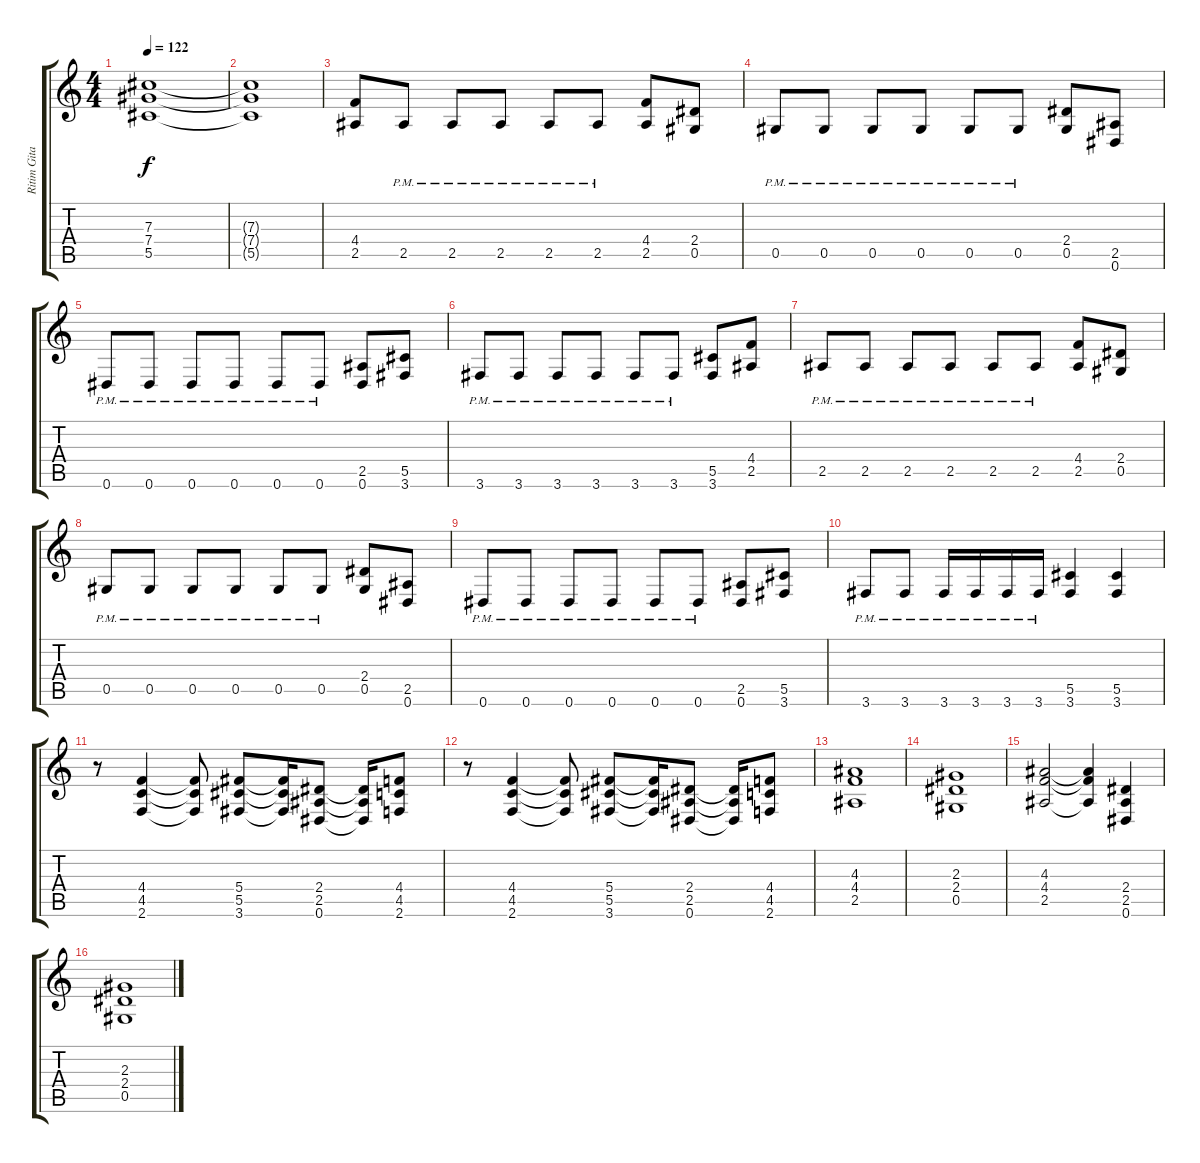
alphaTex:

\track ("Ritim Gitar" "Ritim Gita") {instrument distortionguitar}
\staff {score tabs}
\tuning (Eb4 Bb3 Gb3 Db3 Ab2 Eb2) {hide}
\ts (4 4)
\tempo 122
\clef g2
\ks c
(7.3 7.4 5.5).1{dy f} |
(7.3{t} 7.4{t} 5.5{t}).1 |
(4.4 2.5).8 2.5{pm}.8 2.5{pm}.8 2.5{pm}.8 2.5{pm}.8 2.5{pm}.8 (4.4 2.5).8 (2.4 0.5).8 |
0.5{pm}.8 0.5{pm}.8 0.5{pm}.8 0.5{pm}.8 0.5{pm}.8 0.5{pm}.8 (2.4 0.5).8 (2.5 0.6).8 |
0.6{pm}.8 0.6{pm}.8 0.6{pm}.8 0.6{pm}.8 0.6{pm}.8 0.6{pm}.8 (2.5 0.6).8 (5.5 3.6).8 |
3.6{pm}.8 3.6{pm}.8 3.6{pm}.8 3.6{pm}.8 3.6{pm}.8 3.6{pm}.8 (5.5 3.6).8 (4.4 2.5).8 |
2.5{pm}.8 2.5{pm}.8 2.5{pm}.8 2.5{pm}.8 2.5{pm}.8 2.5{pm}.8 (4.4 2.5).8 (2.4 0.5).8 |
0.5{pm}.8 0.5{pm}.8 0.5{pm}.8 0.5{pm}.8 0.5{pm}.8 0.5{pm}.8 (2.4 0.5).8 (2.5 0.6).8 |
0.6{pm}.8 0.6{pm}.8 0.6{pm}.8 0.6{pm}.8 0.6{pm}.8 0.6{pm}.8 (2.5 0.6).8 (5.5 3.6).8 |
3.6{pm}.8 3.6{pm}.8 3.6{pm}.16 3.6{pm}.16 3.6{pm}.16 3.6{pm}.16 (5.5 3.6).4 (5.5 3.6).4 |
r.8 (4.4 4.5 2.6).4 (4.4{t} 4.5{t} 2.6{t}).8 (5.4 5.5 3.6).8 (5.4{t} 5.5{t} 3.6{t}).16 (2.4 2.5 0.6).8 (2.4{t} 2.5{t} 0.6{t}).16 (4.4 4.5 2.6).8 |
r.8 (4.4 4.5 2.6).4 (4.4{t} 4.5{t} 2.6{t}).8 (5.4 5.5 3.6).8 (5.4{t} 5.5{t} 3.6{t}).16 (2.4 2.5 0.6).8 (2.4{t} 2.5{t} 0.6{t}).16 (4.4 4.5 2.6).8 |
(4.3 4.4 2.5).1 |
(2.3 2.4 0.5).1 |
(4.3 4.4 2.5).2 (4.3{t} 4.4{t} 2.5{t}).4 (2.4 2.5 0.6).4 |
(2.3 2.4 0.5).1
